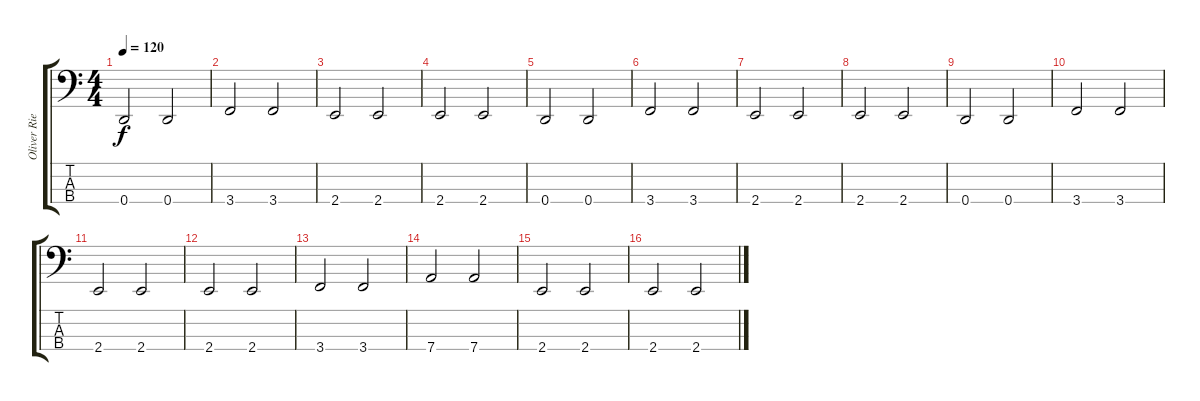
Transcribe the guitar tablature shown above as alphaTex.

\track ("Oliver Riedel (Bass)" "Oliver Rie") {instrument acousticbass}
\staff {score tabs}
\tuning (G2 D2 A1 D1) {hide}
\ts (4 4)
\tempo 120
\clef f4
\ks c
0.4.2{dy f} 0.4.2 |
3.4.2 3.4.2 |
2.4.2 2.4.2 |
2.4.2 2.4.2 |
0.4.2 0.4.2 |
3.4.2 3.4.2 |
2.4.2 2.4.2 |
2.4.2 2.4.2 |
0.4.2 0.4.2 |
3.4.2 3.4.2 |
2.4.2 2.4.2 |
2.4.2 2.4.2 |
3.4.2 3.4.2 |
7.4.2 7.4.2 |
2.4.2 2.4.2 |
2.4.2 2.4.2
